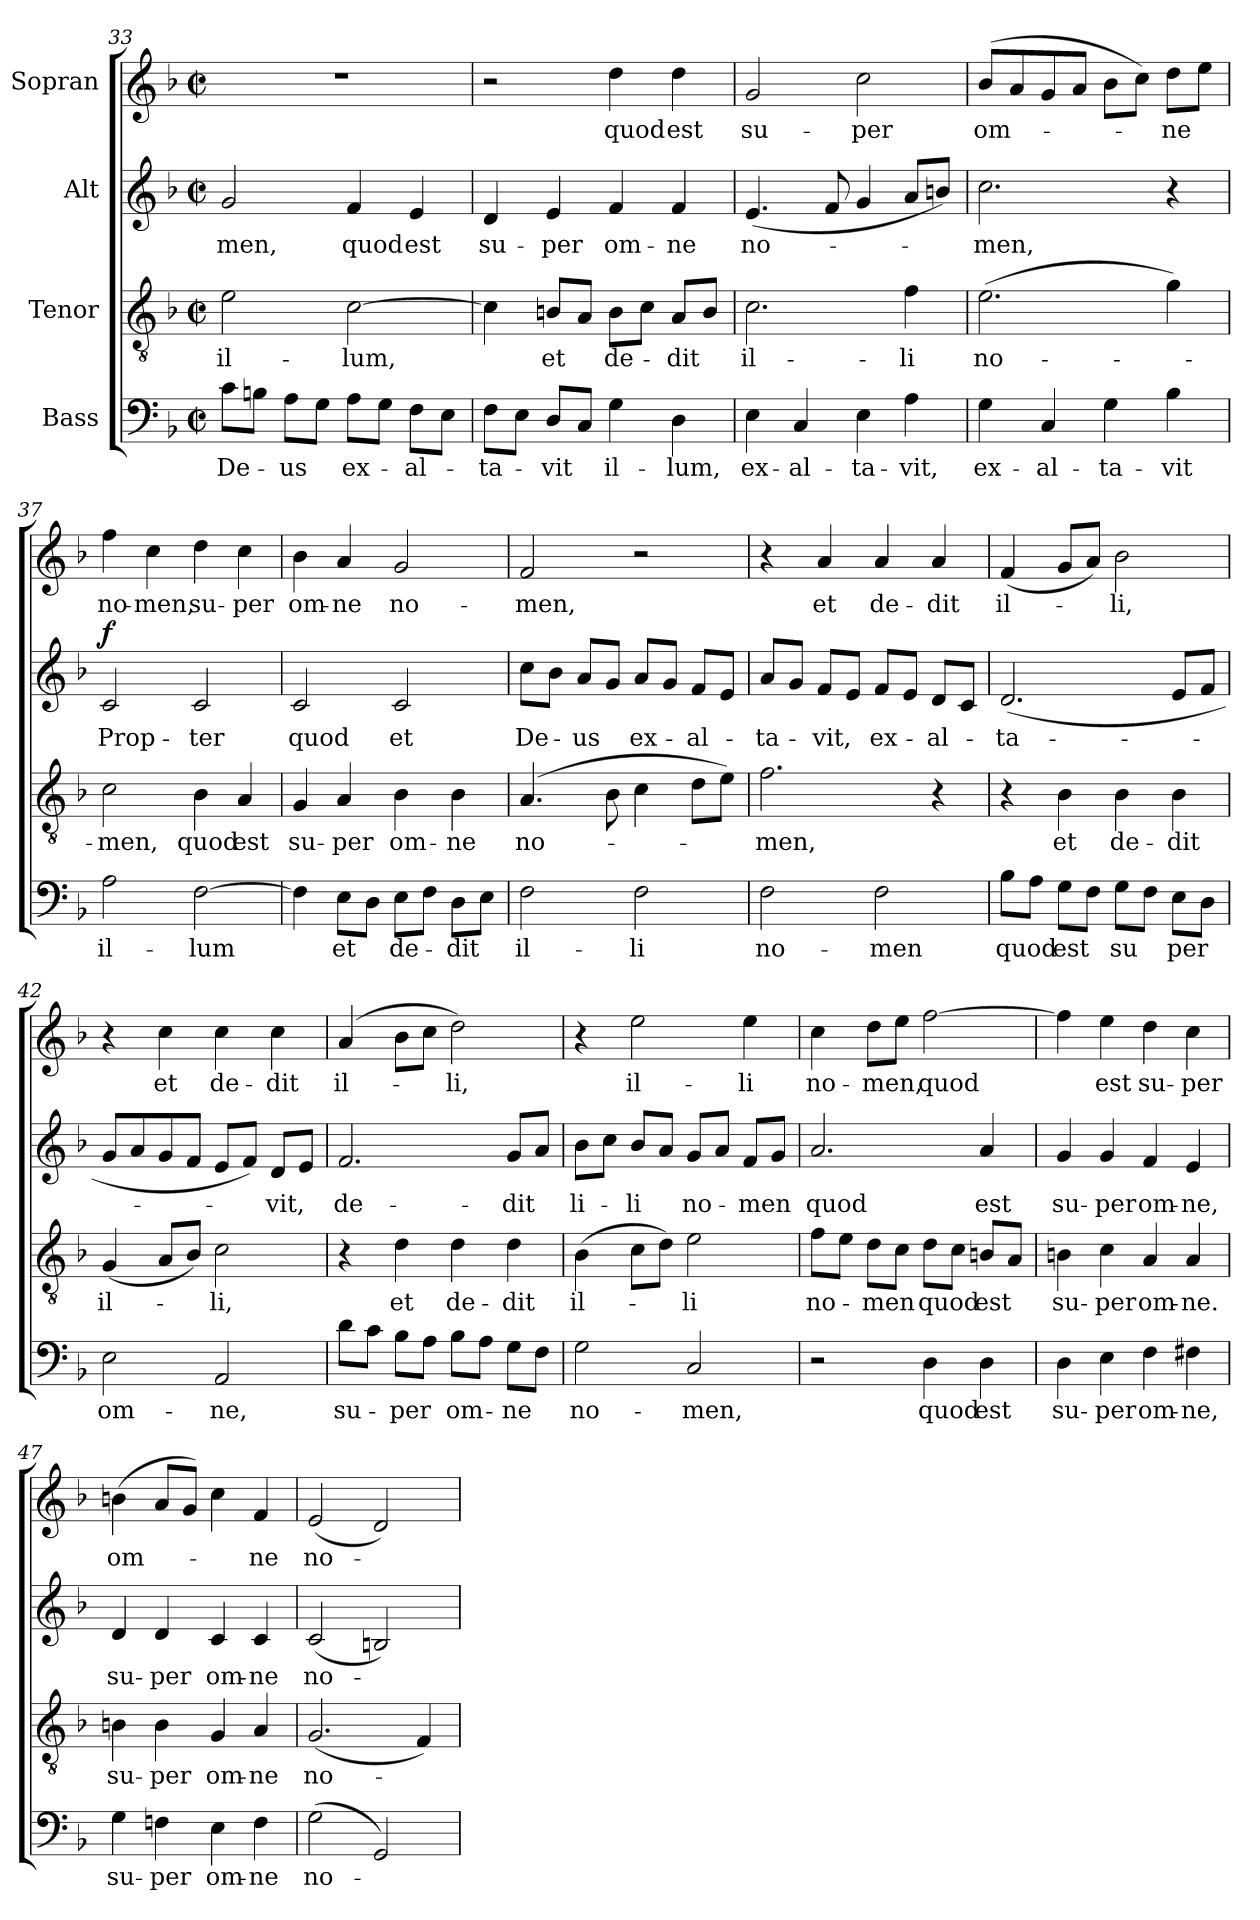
**kern	**text	**kern	**text	**kern	**text	**dynam	**kern	**text
*part4	*part4	*part3	*part3	*part2	*part2	*part2	*part1	*part1
*staff4	*staff4	*staff3	*staff3	*staff2	*staff2	*staff2	*staff1	*staff1
*I"Bass	*	*I"Tenor	*	*I"Alt	*	*	*I"Sopran	*
*clefF4	*	*clefGv2	*	*clefG2	*	*	*clefG2	*
*k[b-]	*	*k[b-]	*	*k[b-]	*	*	*k[b-]	*
*F:	*	*F:	*	*F:	*	*	*F:	*
*M2/2	*	*M2/2	*	*M2/2	*	*	*M2/2	*
*met(c|)	*	*met(c|)	*	*met(c|)	*	*	*met(c|)	*
=33	=33	=33	=33	=33	=33	=33	=33	=33
8c\L	De-	2e\	il-	2g/	-men,	.	1r	.
8Bn\J	.	.	.	.	.	.	.	.
8A\L	-us	.	.	.	.	.	.	.
8G\J	.	.	.	.	.	.	.	.
8A\L	ex-	[2c\	-lum,	4f/	quod	.	.	.
8G\J	.	.	.	.	.	.	.	.
8F\L	-al-	.	.	4e/	est	.	.	.
8E\J	.	.	.	.	.	.	.	.
=34	=34	=34	=34	=34	=34	=34	=34	=34
8F\L	-ta-	4c\]	.	4d/	su-	.	2r	.
8E\J	.	.	.	.	.	.	.	.
8D/L	-vit	8Bn/L	et	4e/	-per	.	.	.
8C/J	.	8A/J	.	.	.	.	.	.
4G\	il-	8B\L	de-	4f/	om-	.	4dd\	quod
.	.	8c\J	.	.	.	.	.	.
4D\	-lum,	8A/L	-dit	4f/	-ne	.	4dd\	est
.	.	8B/J	.	.	.	.	.	.
!!LO:LB:g=z
=35	=35	=35	=35	=35	=35	=35	=35	=35
4E\	ex-	2.c\	il-	(4.e/	no-	.	2g/	su-
4C/	-al-	.	.	.	.	.	.	.
.	.	.	.	8f/	.	.	.	.
4E\	-ta-	.	.	4g/	.	.	2cc\	-per
4A\	-vit,	4f\	-li	8a/L	.	.	.	.
.	.	.	.	8bn/J)	.	.	.	.
=36	=36	=36	=36	=36	=36	=36	=36	=36
4G\	ex-	(>2.e\	no-	2.cc\	-men,	.	(>8b-/L	om-
.	.	.	.	.	.	.	8a/	.
4C/	-al-	.	.	.	.	.	8g/	.
.	.	.	.	.	.	.	8a/J	.
4G\	-ta-	.	.	.	.	.	8b-\L	.
.	.	.	.	.	.	.	8cc\J)	.
4B-\	-vit	4g\)	.	4r	.	.	8dd\L	-ne
.	.	.	.	.	.	.	8ee\J	.
=37	=37	=37	=37	=37	=37	=37	=37	=37
!	!	!	!	!	!	!LO:DY:a	!	!
2A\	il-	2c\	-men,	2c/	Prop-	f	4ff\	no-
.	.	.	.	.	.	.	4cc\	-men,
[2F\	-lum	4B-\	quod	2c/	-ter	.	4dd\	su-
.	.	4A/	est	.	.	.	4cc\	-per
=38	=38	=38	=38	=38	=38	=38	=38	=38
4F\]	.	4G/	su-	2c/	quod	.	4b-\	om-
8E\L	et	4A/	-per	.	.	.	4a/	-ne
8D\J	.	.	.	.	.	.	.	.
8E\L	de-	4B-\	om-	2c/	et	.	2g/	no-
8F\J	.	.	.	.	.	.	.	.
8D\L	-dit	4B-\	-ne	.	.	.	.	.
8E\J	.	.	.	.	.	.	.	.
=39	=39	=39	=39	=39	=39	=39	=39	=39
2F\	il-	(>4.A/	no-	8cc\L	De-	.	2f/	-men,
.	.	.	.	8b-\J	.	.	.	.
.	.	.	.	8a/L	-us	.	.	.
.	.	8B-\	.	8g/J	.	.	.	.
2F\	-li	4c\	.	8a/L	ex-	.	2r	.
.	.	.	.	8g/J	.	.	.	.
.	.	8d\L	.	8f/L	-al-	.	.	.
.	.	8e\J)	.	8e/J	.	.	.	.
!!LO:LB:g=z
=40	=40	=40	=40	=40	=40	=40	=40	=40
2F\	no-	2.f\	-men,	8a/L	-ta-	.	4r	.
.	.	.	.	8g/J	.	.	.	.
.	.	.	.	8f/L	-vit,	.	4a/	et
.	.	.	.	8e/J	.	.	.	.
2F\	-men	.	.	8f/L	ex-	.	4a/	de-
.	.	.	.	8e/J	.	.	.	.
.	.	4r	.	8d/L	-al-	.	4a/	-dit
.	.	.	.	8c/J	.	.	.	.
=41	=41	=41	=41	=41	=41	=41	=41	=41
8B-\L	quod	4r	.	(2.d/	-ta-	.	(4f/	il-
8A\J	.	.	.	.	.	.	.	.
8G\L	est	4B-\	et	.	.	.	8g/L	.
8F\J	.	.	.	.	.	.	8a/J)	.
8G\L	-su	4B-\	de-	.	.	.	2b-\	-li,
8F\J	.	.	.	.	.	.	.	.
8E\L	per	4B-\	-dit	8e/L	.	.	.	.
8D\J	.	.	.	8f/J	.	.	.	.
=42	=42	=42	=42	=42	=42	=42	=42	=42
2E\	om-	(4G/	il-	8g/L	.	.	4r	.
.	.	.	.	8a/	.	.	.	.
.	.	8A/L	.	8g/	.	.	4cc\	et
.	.	8B-/J)	.	8f/J	.	.	.	.
2AA/	-ne,	2c\	-li,	8e/L	.	.	4cc\	de-
.	.	.	.	8f/J)	.	.	.	.
.	.	.	.	8d/L	-vit,	.	4cc\	-dit
.	.	.	.	8e/J	.	.	.	.
=43	=43	=43	=43	=43	=43	=43	=43	=43
8d\L	su-	4r	.	2.f/	de-	.	(>4a/	il-
8c\J	.	.	.	.	.	.	.	.
8B-\L	-per	4d\	et	.	.	.	8b-\L	.
8A\J	.	.	.	.	.	.	8cc\J	.
8B-\L	om-	4d\	de-	.	.	.	2dd\)	-li,
8A\J	.	.	.	.	.	.	.	.
8G\L	-ne	4d\	-dit	8g/L	-dit	.	.	.
8F\J	.	.	.	8a/J	.	.	.	.
=44	=44	=44	=44	=44	=44	=44	=44	=44
2G\	no-	(>4B-\	il-	8b-\L	li-	.	4r	.
.	.	.	.	8cc\J	.	.	.	.
.	.	8c\L	.	8b-/L	-li	.	2ee\	il-
.	.	8d\J)	.	8a/J	.	.	.	.
2C/	-men,	2e\	-li	8g/L	no-	.	.	.
.	.	.	.	8a/J	.	.	.	.
.	.	.	.	8f/L	-men	.	4ee\	-li
.	.	.	.	8g/J	.	.	.	.
!!LO:PB:g=z
=45	=45	=45	=45	=45	=45	=45	=45	=45
2r	.	8f\L	no-	2.a/	quod	.	4cc\	no-
.	.	8e\J	.	.	.	.	.	.
.	.	8d\L	-men	.	.	.	8dd\L	-men,
.	.	8c\J	.	.	.	.	8ee\J	.
4D\	quod	8d\L	quod	.	.	.	[2ff\	quod
.	.	8c\J	.	.	.	.	.	.
4D\	est	8Bn/L	est	4a/	est	.	.	.
.	.	8A/J	.	.	.	.	.	.
=46	=46	=46	=46	=46	=46	=46	=46	=46
4D\	su-	4Bn\	su-	4g/	su-	.	4ff\]	.
4E\	-per	4c\	-per	4g/	-per	.	4ee\	est
4F\	om-	4A/	om-	4f/	om-	.	4dd\	su-
4F#X\	-ne,	4A/	-ne.	4e/	-ne,	.	4cc\	-per
=47	=47	=47	=47	=47	=47	=47	=47	=47
4G\	su-	4Bn\	su-	4d/	su-	.	(4bn\	om-
4Fn\	-per	4B\	-per	4d/	-per	.	8a/L	.
.	.	.	.	.	.	.	8g/J)	.
4E\	om-	4G/	om-	4c/	om-	.	4cc\	.
4F\	-ne	4A/	-ne	4c/	-ne	.	4f/	-ne
=48	=48	=48	=48	=48	=48	=48	=48	=48
(>2G\	no-	(2.G/	no-	(>2c/	no-	.	(>2e/	no-
2GG/)	.	.	.	2Bn/)	.	.	2d/)	.
.	.	4F/)	.	.	.	.	.	.
=	=	=	=	=	=	=	=	=
*-	*-	*-	*-	*-	*-	*-	*-	*-
